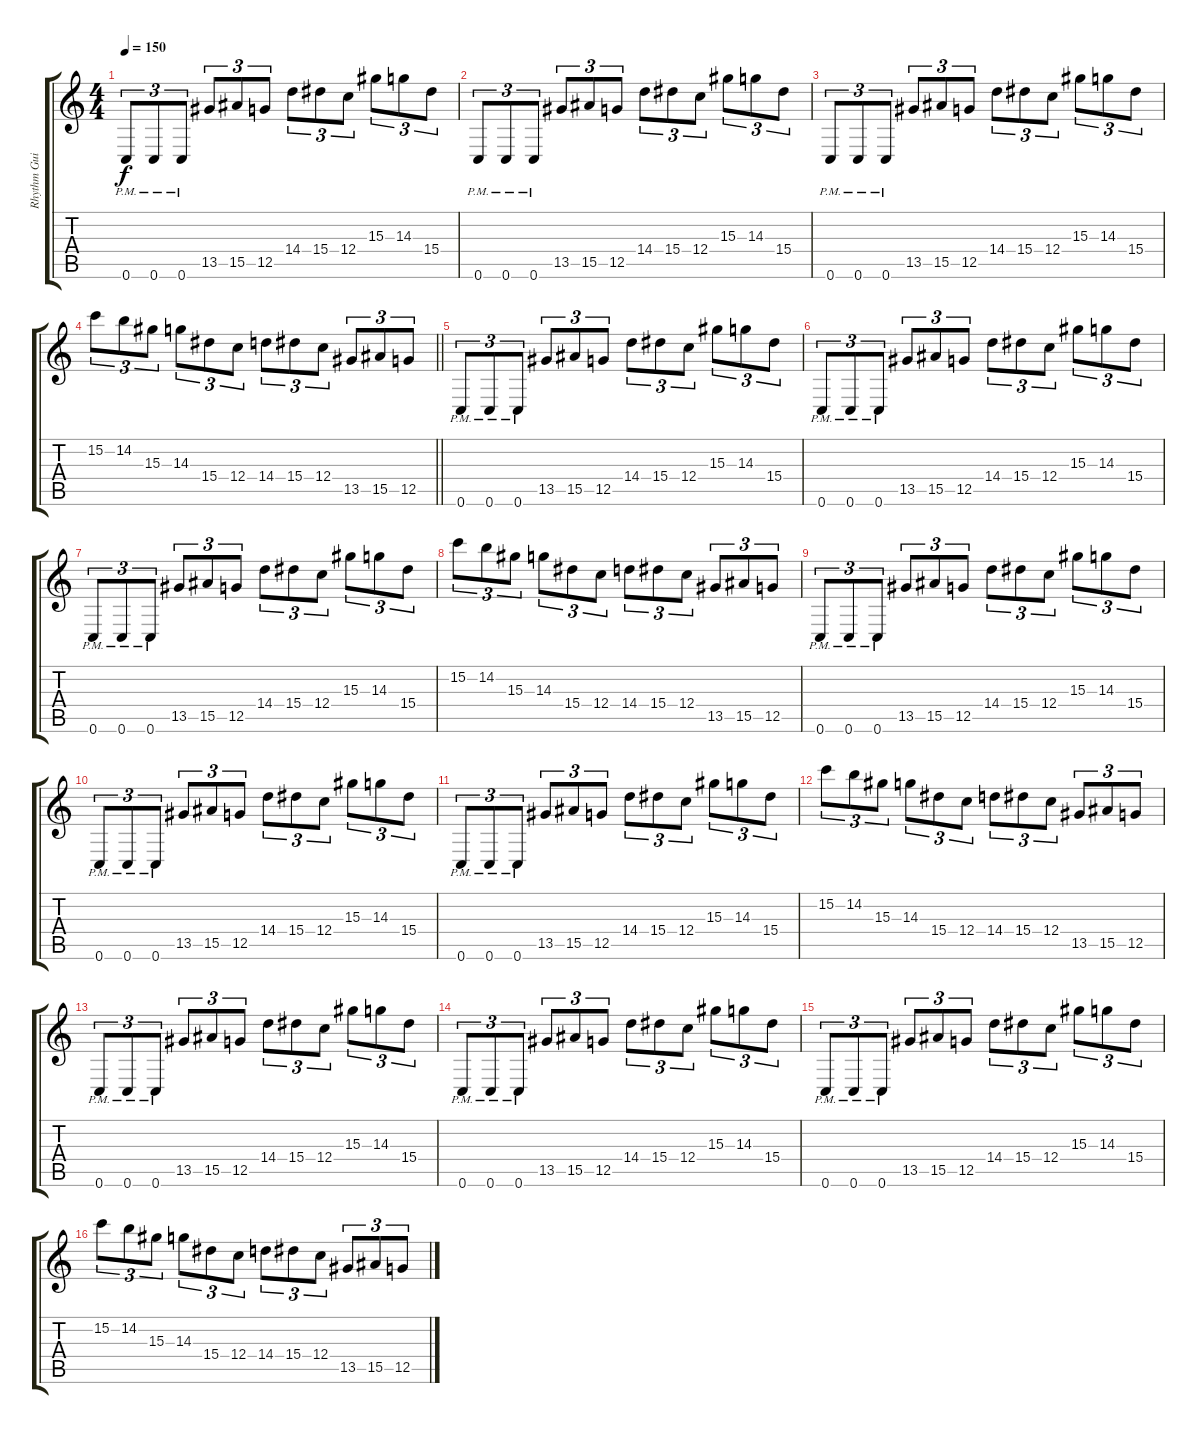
\track ("Rhythm Guitar 2" "Rhythm Gui") {instrument distortionguitar}
\staff {score tabs}
\tuning (D4 A3 F3 C3 G2 C2) {hide}
\ts (4 4)
\tempo 150
\clef g2
\ks c
0.6{pm}.8{tu (3 2) dy f instrument distortionguitar} 0.6{pm}.8{tu (3 2)} 0.6{pm}.8{tu (3 2)} 13.5.8{tu (3 2)} 15.5.8{tu (3 2)} 12.5.8{tu (3 2)} 14.4.8{tu (3 2)} 15.4.8{tu (3 2)} 12.4.8{tu (3 2)} 15.3.8{tu (3 2)} 14.3.8{tu (3 2)} 15.4.8{tu (3 2)} |
0.6{pm}.8{tu (3 2)} 0.6{pm}.8{tu (3 2)} 0.6{pm}.8{tu (3 2)} 13.5.8{tu (3 2)} 15.5.8{tu (3 2)} 12.5.8{tu (3 2)} 14.4.8{tu (3 2)} 15.4.8{tu (3 2)} 12.4.8{tu (3 2)} 15.3.8{tu (3 2)} 14.3.8{tu (3 2)} 15.4.8{tu (3 2)} |
0.6{pm}.8{tu (3 2)} 0.6{pm}.8{tu (3 2)} 0.6{pm}.8{tu (3 2)} 13.5.8{tu (3 2)} 15.5.8{tu (3 2)} 12.5.8{tu (3 2)} 14.4.8{tu (3 2)} 15.4.8{tu (3 2)} 12.4.8{tu (3 2)} 15.3.8{tu (3 2)} 14.3.8{tu (3 2)} 15.4.8{tu (3 2)} |
\barLineRight lightlight
15.2.8{tu (3 2)} 14.2.8{tu (3 2)} 15.3.8{tu (3 2)} 14.3.8{tu (3 2)} 15.4.8{tu (3 2)} 12.4.8{tu (3 2)} 14.4.8{tu (3 2)} 15.4.8{tu (3 2)} 12.4.8{tu (3 2)} 13.5.8{tu (3 2)} 15.5.8{tu (3 2)} 12.5.8{tu (3 2)} |
0.6{pm}.8{tu (3 2)} 0.6{pm}.8{tu (3 2)} 0.6{pm}.8{tu (3 2)} 13.5.8{tu (3 2)} 15.5.8{tu (3 2)} 12.5.8{tu (3 2)} 14.4.8{tu (3 2)} 15.4.8{tu (3 2)} 12.4.8{tu (3 2)} 15.3.8{tu (3 2)} 14.3.8{tu (3 2)} 15.4.8{tu (3 2)} |
0.6{pm}.8{tu (3 2)} 0.6{pm}.8{tu (3 2)} 0.6{pm}.8{tu (3 2)} 13.5.8{tu (3 2)} 15.5.8{tu (3 2)} 12.5.8{tu (3 2)} 14.4.8{tu (3 2)} 15.4.8{tu (3 2)} 12.4.8{tu (3 2)} 15.3.8{tu (3 2)} 14.3.8{tu (3 2)} 15.4.8{tu (3 2)} |
0.6{pm}.8{tu (3 2)} 0.6{pm}.8{tu (3 2)} 0.6{pm}.8{tu (3 2)} 13.5.8{tu (3 2)} 15.5.8{tu (3 2)} 12.5.8{tu (3 2)} 14.4.8{tu (3 2)} 15.4.8{tu (3 2)} 12.4.8{tu (3 2)} 15.3.8{tu (3 2)} 14.3.8{tu (3 2)} 15.4.8{tu (3 2)} |
15.2.8{tu (3 2)} 14.2.8{tu (3 2)} 15.3.8{tu (3 2)} 14.3.8{tu (3 2)} 15.4.8{tu (3 2)} 12.4.8{tu (3 2)} 14.4.8{tu (3 2)} 15.4.8{tu (3 2)} 12.4.8{tu (3 2)} 13.5.8{tu (3 2)} 15.5.8{tu (3 2)} 12.5.8{tu (3 2)} |
0.6{pm}.8{tu (3 2)} 0.6{pm}.8{tu (3 2)} 0.6{pm}.8{tu (3 2)} 13.5.8{tu (3 2)} 15.5.8{tu (3 2)} 12.5.8{tu (3 2)} 14.4.8{tu (3 2)} 15.4.8{tu (3 2)} 12.4.8{tu (3 2)} 15.3.8{tu (3 2)} 14.3.8{tu (3 2)} 15.4.8{tu (3 2)} |
0.6{pm}.8{tu (3 2)} 0.6{pm}.8{tu (3 2)} 0.6{pm}.8{tu (3 2)} 13.5.8{tu (3 2)} 15.5.8{tu (3 2)} 12.5.8{tu (3 2)} 14.4.8{tu (3 2)} 15.4.8{tu (3 2)} 12.4.8{tu (3 2)} 15.3.8{tu (3 2)} 14.3.8{tu (3 2)} 15.4.8{tu (3 2)} |
0.6{pm}.8{tu (3 2)} 0.6{pm}.8{tu (3 2)} 0.6{pm}.8{tu (3 2)} 13.5.8{tu (3 2)} 15.5.8{tu (3 2)} 12.5.8{tu (3 2)} 14.4.8{tu (3 2)} 15.4.8{tu (3 2)} 12.4.8{tu (3 2)} 15.3.8{tu (3 2)} 14.3.8{tu (3 2)} 15.4.8{tu (3 2)} |
15.2.8{tu (3 2)} 14.2.8{tu (3 2)} 15.3.8{tu (3 2)} 14.3.8{tu (3 2)} 15.4.8{tu (3 2)} 12.4.8{tu (3 2)} 14.4.8{tu (3 2)} 15.4.8{tu (3 2)} 12.4.8{tu (3 2)} 13.5.8{tu (3 2)} 15.5.8{tu (3 2)} 12.5.8{tu (3 2)} |
0.6{pm}.8{tu (3 2)} 0.6{pm}.8{tu (3 2)} 0.6{pm}.8{tu (3 2)} 13.5.8{tu (3 2)} 15.5.8{tu (3 2)} 12.5.8{tu (3 2)} 14.4.8{tu (3 2)} 15.4.8{tu (3 2)} 12.4.8{tu (3 2)} 15.3.8{tu (3 2)} 14.3.8{tu (3 2)} 15.4.8{tu (3 2)} |
0.6{pm}.8{tu (3 2)} 0.6{pm}.8{tu (3 2)} 0.6{pm}.8{tu (3 2)} 13.5.8{tu (3 2)} 15.5.8{tu (3 2)} 12.5.8{tu (3 2)} 14.4.8{tu (3 2)} 15.4.8{tu (3 2)} 12.4.8{tu (3 2)} 15.3.8{tu (3 2)} 14.3.8{tu (3 2)} 15.4.8{tu (3 2)} |
0.6{pm}.8{tu (3 2)} 0.6{pm}.8{tu (3 2)} 0.6{pm}.8{tu (3 2)} 13.5.8{tu (3 2)} 15.5.8{tu (3 2)} 12.5.8{tu (3 2)} 14.4.8{tu (3 2)} 15.4.8{tu (3 2)} 12.4.8{tu (3 2)} 15.3.8{tu (3 2)} 14.3.8{tu (3 2)} 15.4.8{tu (3 2)} |
15.2.8{tu (3 2)} 14.2.8{tu (3 2)} 15.3.8{tu (3 2)} 14.3.8{tu (3 2)} 15.4.8{tu (3 2)} 12.4.8{tu (3 2)} 14.4.8{tu (3 2)} 15.4.8{tu (3 2)} 12.4.8{tu (3 2)} 13.5.8{tu (3 2)} 15.5.8{tu (3 2)} 12.5.8{tu (3 2)}
